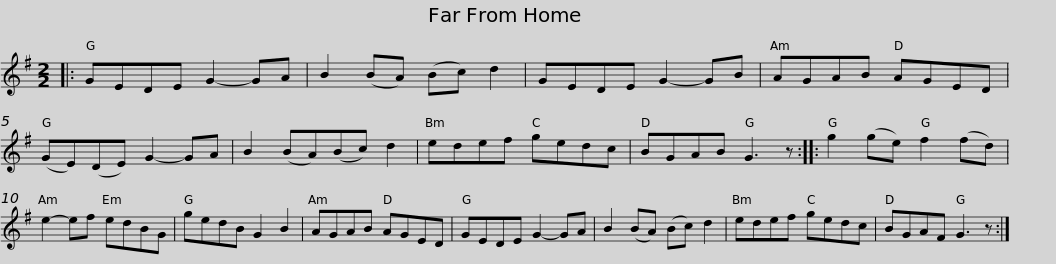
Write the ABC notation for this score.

X:1
L:1/8
M:2/2
I:linebreak $
K:G
V:1 treble
V:1
|: GEDE G2- GA | B2 (BA) (Bc) d2 | GEDE G2- GB | AGAB AGED |$ (GE)(DE) G2- GA | %5
 B2 (BA)(Bc) d2 | edef gedc | BGAB G3 z ::$ g2 (ge) f2 (fd) | e2- ef edBG | %10
 gedB G2 B2 | AGAB AGED |$ GEDE G2- GA | B2 (BA) (Bc) d2 | edef gedc | %15
 BGAF G3 z :| %16
